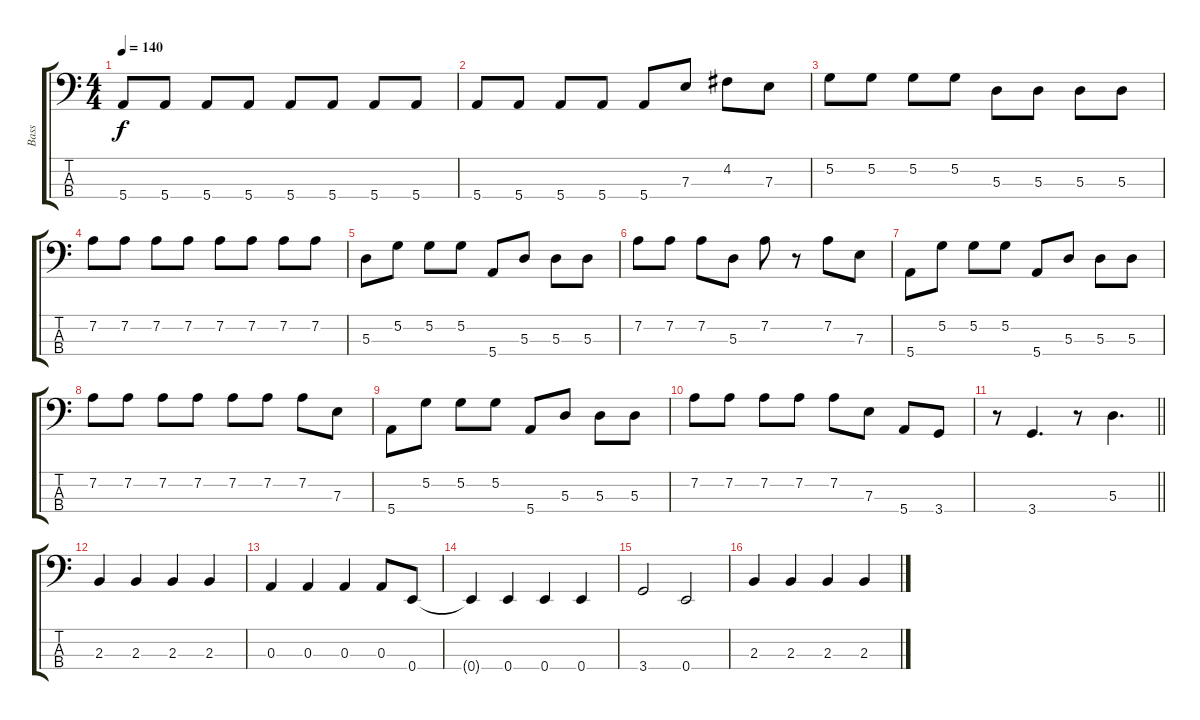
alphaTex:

\track ("Bass" "Bass") {instrument electricbassfinger}
\staff {score tabs}
\tuning (G2 D2 A1 E1) {hide}
\ts (4 4)
\tempo 140
\clef f4
\ks c
5.4.8{dy f} 5.4.8 5.4.8 5.4.8 5.4.8 5.4.8 5.4.8 5.4.8 |
5.4.8 5.4.8 5.4.8 5.4.8 5.4.8 7.3.8 4.2.8 7.3.8 |
5.2.8 5.2.8 5.2.8 5.2.8 5.3.8 5.3.8 5.3.8 5.3.8 |
7.2.8 7.2.8 7.2.8 7.2.8 7.2.8 7.2.8 7.2.8 7.2.8 |
5.3.8 5.2.8 5.2.8 5.2.8 5.4.8 5.3.8 5.3.8 5.3.8 |
7.2.8 7.2.8 7.2.8 5.3.8 7.2.8 r.8 7.2.8 7.3.8 |
5.4.8 5.2.8 5.2.8 5.2.8 5.4.8 5.3.8 5.3.8 5.3.8 |
7.2.8 7.2.8 7.2.8 7.2.8 7.2.8 7.2.8 7.2.8 7.3.8 |
5.4.8 5.2.8 5.2.8 5.2.8 5.4.8 5.3.8 5.3.8 5.3.8 |
7.2.8 7.2.8 7.2.8 7.2.8 7.2.8 7.3.8 5.4.8 3.4.8 |
\barLineRight lightlight
r.8 3.4.4{d} r.8 5.3.4{d} |
2.3.4 2.3.4 2.3.4 2.3.4 |
0.3.4 0.3.4 0.3.4 0.3.8 0.4.8 |
0.4{t}.4 0.4.4 0.4.4 0.4.4 |
3.4.2 0.4.2 |
2.3.4 2.3.4 2.3.4 2.3.4
